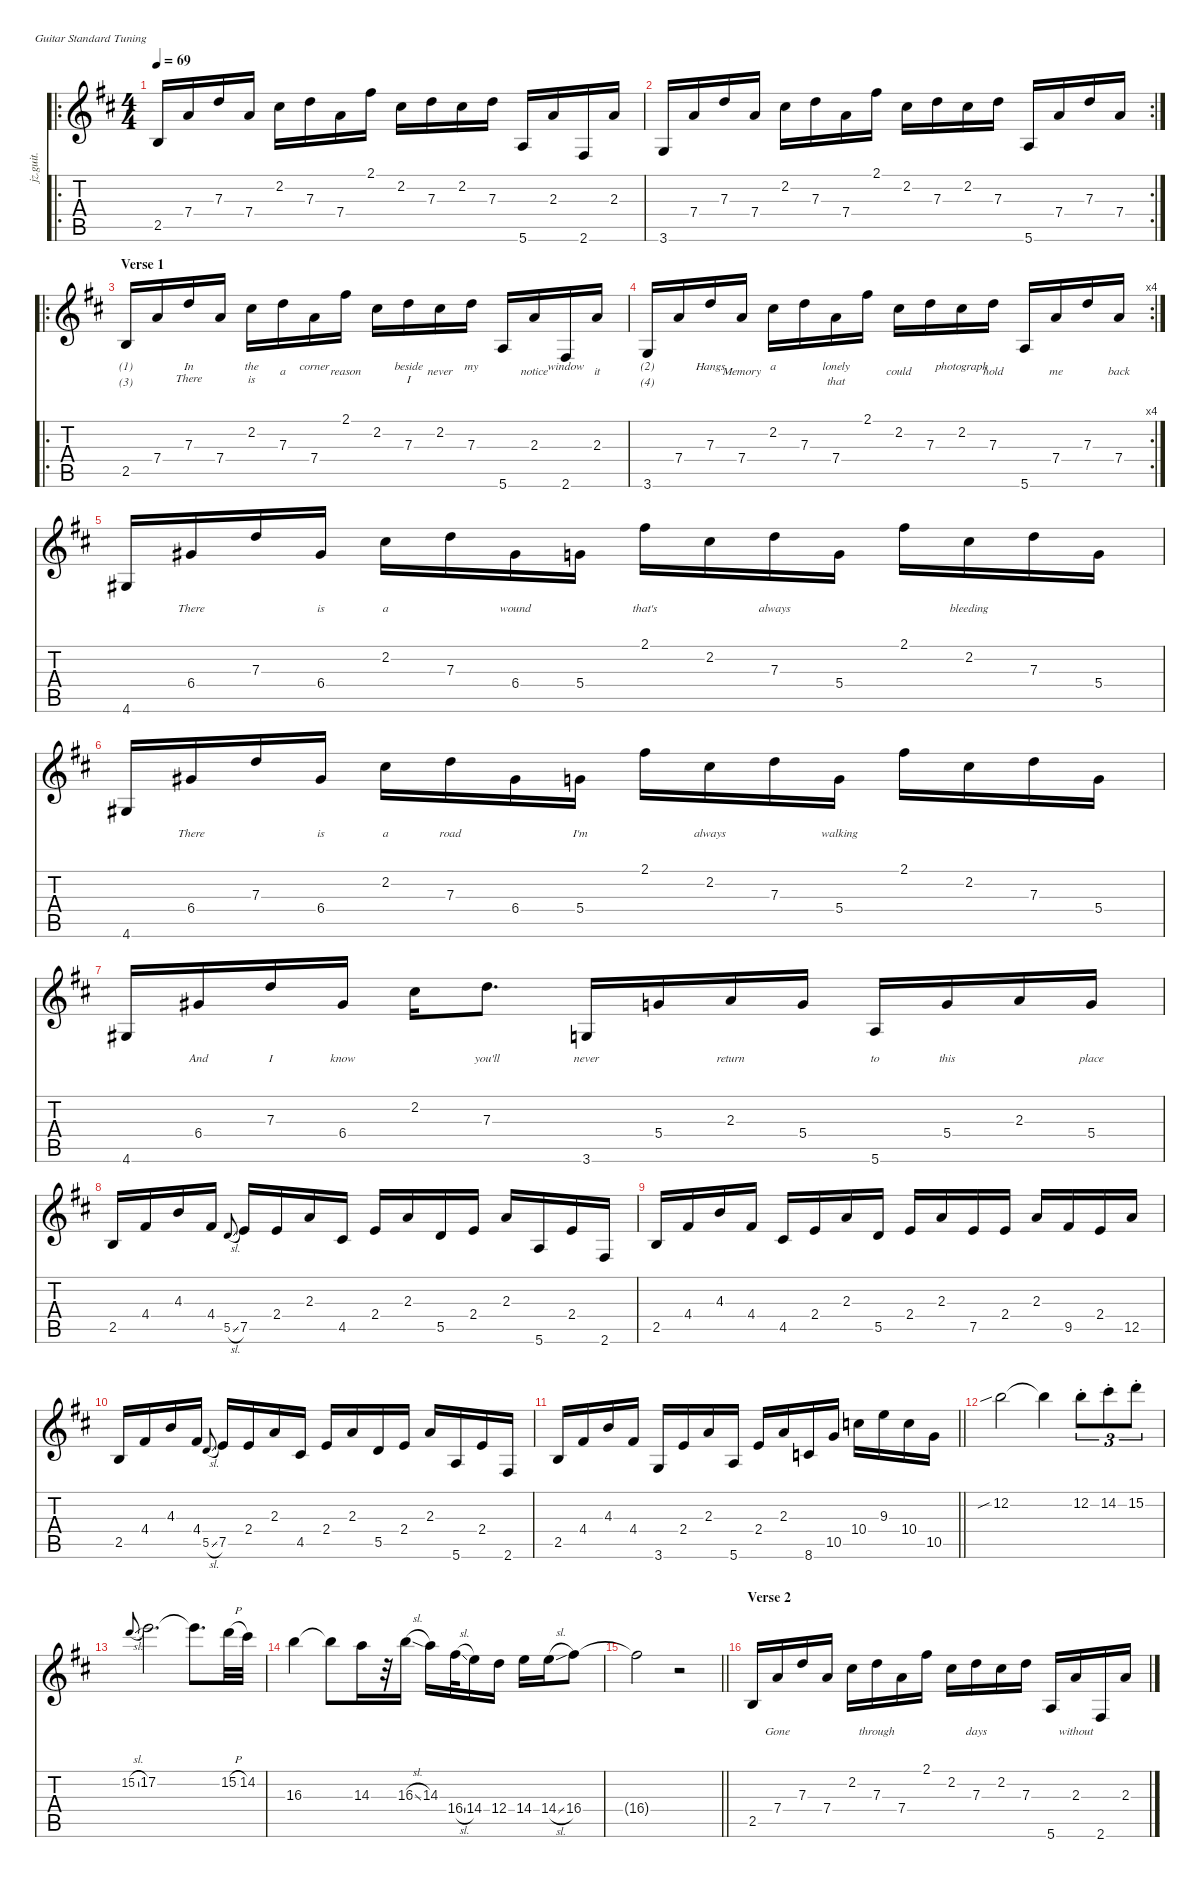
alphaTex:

\defaultSystemsLayout 4
\hideDynamics
\bracketExtendMode nobrackets
\otherSystemsTrackNameOrientation horizontal
\track ("Guitar 1" "jz.guit.") {defaultSystemsLayout 4 mute instrument electricguitarjazz}
\staff {score tabs}
\tuning (E4 B3 G3 D3 A2 E2)
\ro
\ts (4 4)
\beaming (8 2 2 2 2)
\tempo 69
\clef g2
\ks bminor
2.5{acc forcenatural}.16{dy f instrument electricguitarjazz beam Up} 7.4{acc forcenatural}.16{beam Up} 7.3{acc forcenatural}.16{beam Up} 7.4{acc forcenatural}.16{beam Up} 2.2{acc #}.16{beam Down} 7.3{acc forcenatural}.16{beam Down} 7.4{acc forcenatural}.16{beam Down} 2.1{acc #}.16{beam Down} 2.2{acc #}.16{beam Down} 7.3{acc forcenatural}.16{beam Down} 2.2{acc #}.16{beam Down} 7.3{acc forcenatural}.16{beam Down} 5.6{acc forcenatural}.16{beam Up} 2.3{acc forcenatural}.16{beam Up} 2.6{acc #}.16{beam Up} 2.3{acc forcenatural}.16{beam Up} |
\rc 2
3.6{acc forcenatural}.16{beam Up} 7.4{acc forcenatural}.16{beam Up} 7.3{acc forcenatural}.16{beam Up} 7.4{acc forcenatural}.16{beam Up} 2.2{acc #}.16{beam Down} 7.3{acc forcenatural}.16{beam Down} 7.4{acc forcenatural}.16{beam Down} 2.1{acc #}.16{beam Down} 2.2{acc #}.16{beam Down} 7.3{acc forcenatural}.16{beam Down} 2.2{acc #}.16{beam Down} 7.3{acc forcenatural}.16{beam Down} 5.6{acc forcenatural}.16{beam Up} 7.4{acc forcenatural}.16{beam Up} 7.3{acc forcenatural}.16{beam Up} 7.4{acc forcenatural}.16{beam Up} |
\ro
\section ("" "Verse 1")
2.5{acc forcenatural}.16{lyrics (0 "(1)") lyrics (1 "(3)") lyrics (2 "") lyrics (3 "") lyrics (4 "") beam Up} 7.4{acc forcenatural}.16{beam Up} 7.3{acc forcenatural}.16{lyrics (0 "In") lyrics (1 "There") lyrics (2 "") lyrics (3 "") lyrics (4 "") beam Up} 7.4{acc forcenatural}.16{beam Up} 2.2{acc #}.16{lyrics (0 "the") lyrics (1 "is") lyrics (2 "") lyrics (3 "") lyrics (4 "") beam Down} 7.3{acc forcenatural}.16{lyrics (0 "") lyrics (1 "a") lyrics (2 "") lyrics (3 "") lyrics (4 "") beam Down} 7.4{acc forcenatural}.16{lyrics (0 "corner") lyrics (1 "") lyrics (2 "") lyrics (3 "") lyrics (4 "") beam Down} 2.1{acc #}.16{lyrics (0 "") lyrics (1 "reason") lyrics (2 "") lyrics (3 "") lyrics (4 "") beam Down} 2.2{acc #}.16{beam Down} 7.3{acc forcenatural}.16{lyrics (0 "beside") lyrics (1 "I") lyrics (2 "") lyrics (3 "") lyrics (4 "") beam Down} 2.2{acc #}.16{lyrics (0 "") lyrics (1 "never") lyrics (2 "") lyrics (3 "") lyrics (4 "") beam Down} 7.3{acc forcenatural}.16{lyrics (0 "my") lyrics (1 "") lyrics (2 "") lyrics (3 "") lyrics (4 "") beam Down} 5.6{acc forcenatural}.16{beam Up} 2.3{acc forcenatural}.16{lyrics (0 "") lyrics (1 "notice") lyrics (2 "") lyrics (3 "") lyrics (4 "") beam Up} 2.6{acc #}.16{lyrics (0 "window") lyrics (1 "") lyrics (2 "") lyrics (3 "") lyrics (4 "") beam Up} 2.3{acc forcenatural}.16{lyrics (0 "") lyrics (1 "it") lyrics (2 "") lyrics (3 "") lyrics (4 "") beam Up} |
\rc 4
3.6{acc forcenatural}.16{lyrics (0 "(2)") lyrics (1 "(4)") lyrics (2 "") lyrics (3 "") lyrics (4 "") beam Up} 7.4{acc forcenatural}.16{beam Up} 7.3{acc forcenatural}.16{lyrics (0 "Hangs") lyrics (1 "") lyrics (2 "") lyrics (3 "") lyrics (4 "") beam Up} 7.4{acc forcenatural}.16{lyrics (0 "") lyrics (1 "Memory") lyrics (2 "") lyrics (3 "") lyrics (4 "") beam Up} 2.2{acc #}.16{lyrics (0 "a") lyrics (1 "") lyrics (2 "") lyrics (3 "") lyrics (4 "") beam Down} 7.3{acc forcenatural}.16{beam Down} 7.4{acc forcenatural}.16{lyrics (0 "lonely") lyrics (1 "that") lyrics (2 "") lyrics (3 "") lyrics (4 "") beam Down} 2.1{acc #}.16{beam Down} 2.2{acc #}.16{lyrics (0 "") lyrics (1 "could") lyrics (2 "") lyrics (3 "") lyrics (4 "") beam Down} 7.3{acc forcenatural}.16{beam Down} 2.2{acc #}.16{lyrics (0 "photograph") lyrics (1 "") lyrics (2 "") lyrics (3 "") lyrics (4 "") beam Down} 7.3{acc forcenatural}.16{lyrics (0 "") lyrics (1 "hold") lyrics (2 "") lyrics (3 "") lyrics (4 "") beam Down} 5.6{acc forcenatural}.16{beam Up} 7.4{acc forcenatural}.16{lyrics (0 "") lyrics (1 "me") lyrics (2 "") lyrics (3 "") lyrics (4 "") beam Up} 7.3{acc forcenatural}.16{beam Up} 7.4{acc forcenatural}.16{lyrics (0 "") lyrics (1 "back") lyrics (2 "") lyrics (3 "") lyrics (4 "") beam Up} |
4.6{acc #}.16{beam Up} 6.4{acc #}.16{lyrics (0 "") lyrics (1 "There") lyrics (2 "") lyrics (3 "") lyrics (4 "") beam Up} 7.3{acc forcenatural}.16{beam Up} 6.4{acc #}.16{lyrics (0 "") lyrics (1 "is") lyrics (2 "") lyrics (3 "") lyrics (4 "") beam Up} 2.2{acc #}.16{lyrics (0 "") lyrics (1 "a") lyrics (2 "") lyrics (3 "") lyrics (4 "") beam Down} 7.3{acc forcenatural}.16{beam Down} 6.4{acc #}.16{lyrics (0 "") lyrics (1 "wound") lyrics (2 "") lyrics (3 "") lyrics (4 "") beam Down} 5.4{acc forcenatural}.16{beam Down} 2.1{acc #}.16{lyrics (0 "") lyrics (1 "that's") lyrics (2 "") lyrics (3 "") lyrics (4 "") beam Down} 2.2{acc #}.16{beam Down} 7.3{acc forcenatural}.16{lyrics (0 "") lyrics (1 "always") lyrics (2 "") lyrics (3 "") lyrics (4 "") beam Down} 5.4{acc forcenatural}.16{beam Down} 2.1{acc #}.16{beam Down} 2.2{acc #}.16{lyrics (0 "") lyrics (1 "bleeding") lyrics (2 "") lyrics (3 "") lyrics (4 "") beam Down} 7.3{acc forcenatural}.16{beam Down} 5.4{acc forcenatural}.16{beam Down} |
4.6{acc #}.16{beam Up} 6.4{acc #}.16{lyrics (0 "") lyrics (1 "There") lyrics (2 "") lyrics (3 "") lyrics (4 "") beam Up} 7.3{acc forcenatural}.16{beam Up} 6.4{acc #}.16{lyrics (0 "") lyrics (1 "is") lyrics (2 "") lyrics (3 "") lyrics (4 "") beam Up} 2.2{acc #}.16{lyrics (0 "") lyrics (1 "a") lyrics (2 "") lyrics (3 "") lyrics (4 "") beam Down} 7.3{acc forcenatural}.16{lyrics (0 "") lyrics (1 "road") lyrics (2 "") lyrics (3 "") lyrics (4 "") beam Down} 6.4{acc #}.16{beam Down} 5.4{acc forcenatural}.16{lyrics (0 "") lyrics (1 "I'm") lyrics (2 "") lyrics (3 "") lyrics (4 "") beam Down} 2.1{acc #}.16{beam Down} 2.2{acc #}.16{lyrics (0 "") lyrics (1 "always") lyrics (2 "") lyrics (3 "") lyrics (4 "") beam Down} 7.3{acc forcenatural}.16{beam Down} 5.4{acc forcenatural}.16{lyrics (0 "") lyrics (1 "walking") lyrics (2 "") lyrics (3 "") lyrics (4 "") beam Down} 2.1{acc #}.16{beam Down} 2.2{acc #}.16{beam Down} 7.3{acc forcenatural}.16{beam Down} 5.4{acc forcenatural}.16{beam Down} |
4.6{acc #}.16{beam Up} 6.4{acc #}.16{lyrics (0 "") lyrics (1 "And") lyrics (2 "") lyrics (3 "") lyrics (4 "") beam Up} 7.3{acc forcenatural}.16{lyrics (0 "") lyrics (1 "I") lyrics (2 "") lyrics (3 "") lyrics (4 "") beam Up} 6.4{acc #}.16{lyrics (0 "") lyrics (1 "know") lyrics (2 "") lyrics (3 "") lyrics (4 "") beam Up} 2.2{acc #}.16{beam Down} 7.3{acc forcenatural}.8{d lyrics (0 "") lyrics (1 "you'll") lyrics (2 "") lyrics (3 "") lyrics (4 "") beam Down} 3.6{acc forcenatural}.16{lyrics (0 "") lyrics (1 "never") lyrics (2 "") lyrics (3 "") lyrics (4 "") beam Up} 5.4{acc forcenatural}.16{beam Up} 2.3{acc forcenatural}.16{lyrics (0 "") lyrics (1 "return") lyrics (2 "") lyrics (3 "") lyrics (4 "") beam Up} 5.4{acc forcenatural}.16{beam Up} 5.6{acc forcenatural}.16{lyrics (0 "") lyrics (1 "to") lyrics (2 "") lyrics (3 "") lyrics (4 "") beam Up} 5.4{acc forcenatural}.16{lyrics (0 "") lyrics (1 "this") lyrics (2 "") lyrics (3 "") lyrics (4 "") beam Up} 2.3{acc forcenatural}.16{beam Up} 5.4{acc forcenatural}.16{lyrics (0 "") lyrics (1 "place") lyrics (2 "") lyrics (3 "") lyrics (4 "") beam Up} |
2.5{acc forcenatural}.16{beam Up} 4.4{acc #}.16{beam Up} 4.3{acc forcenatural}.16{beam Up} 4.4{acc #}.16{beam Up} 5.5{sl acc forcenatural}.8{gr onbeat dy mf beam Up} 7.5{acc forcenatural}.16{dy f beam Up} 2.4{acc forcenatural}.16{beam Up} 2.3{acc forcenatural}.16{beam Up} 4.5{acc #}.16{beam Up} 2.4{acc forcenatural}.16{beam Up} 2.3{acc forcenatural}.16{beam Up} 5.5{acc forcenatural}.16{beam Up} 2.4{acc forcenatural}.16{beam Up} 2.3{acc forcenatural}.16{beam Up} 5.6{acc forcenatural}.16{beam Up} 2.4{acc forcenatural}.16{beam Up} 2.6{acc #}.16{beam Up} |
2.5{acc forcenatural}.16{beam Up} 4.4{acc #}.16{beam Up} 4.3{acc forcenatural}.16{beam Up} 4.4{acc #}.16{beam Up} 4.5{acc #}.16{beam Up} 2.4{acc forcenatural}.16{beam Up} 2.3{acc forcenatural}.16{beam Up} 5.5{acc forcenatural}.16{beam Up} 2.4{acc forcenatural}.16{beam Up} 2.3{acc forcenatural}.16{beam Up} 7.5{acc forcenatural}.16{beam Up} 2.4{acc forcenatural}.16{beam Up} 2.3{acc forcenatural}.16{beam Up} 9.5{acc #}.16{beam Up} 2.4{acc forcenatural}.16{beam Up} 12.5{acc forcenatural}.16{beam Up} |
2.5{acc forcenatural}.16{beam Up} 4.4{acc #}.16{beam Up} 4.3{acc forcenatural}.16{beam Up} 4.4{acc #}.16{beam Up} 5.5{sl acc forcenatural}.8{gr onbeat dy mf beam Up} 7.5{acc forcenatural}.16{dy f beam Up} 2.4{acc forcenatural}.16{beam Up} 2.3{acc forcenatural}.16{beam Up} 4.5{acc #}.16{beam Up} 2.4{acc forcenatural}.16{beam Up} 2.3{acc forcenatural}.16{beam Up} 5.5{acc forcenatural}.16{beam Up} 2.4{acc forcenatural}.16{beam Up} 2.3{acc forcenatural}.16{beam Up} 5.6{acc forcenatural}.16{beam Up} 2.4{acc forcenatural}.16{beam Up} 2.6{acc #}.16{beam Up} |
\barLineRight lightlight
2.5{acc forcenatural}.16{beam Up} 4.4{acc #}.16{beam Up} 4.3{acc forcenatural}.16{beam Up} 4.4{acc #}.16{beam Up} 3.6{acc forcenatural}.16{beam Up} 2.4{acc forcenatural}.16{beam Up} 2.3{acc forcenatural}.16{beam Up} 5.6{acc forcenatural}.16{beam Up} 2.4{acc forcenatural}.16{beam Up} 2.3{acc forcenatural}.16{beam Up} 8.6{acc forcenatural}.16{beam Up} 10.5{acc forcenatural}.16{beam Up} 10.4{acc forcenatural}.16{beam Down} 9.3{acc forcenatural}.16{beam Down} 10.4{acc forcenatural}.16{beam Down} 10.5{acc forcenatural}.16{beam Down} |
12.2{sib acc forcenatural}.2{beam Down} 12.2{t acc forcenatural}.4{beam Down} 12.2{st acc forcenatural}.8{tu (3 2) beam Down} 14.2{st acc #}.8{tu (3 2) beam Down} 15.2{st acc forcenatural}.8{tu (3 2) beam Down} |
15.2{sl acc forcenatural}.8{gr onbeat dy mf beam Up} 17.2{acc forcenatural}.2{d dy f beam Down} 17.2{t acc forcenatural}.8{d beam Down} 15.2{h acc forcenatural}.32{beam Down} 14.2{acc #}.32{beam Down} |
16.3{acc forcenatural}.4{beam Down} 16.3{t acc forcenatural}.8{beam Down} 14.3{acc forcenatural}.16{beam Down} r.32{beam Down} 16.3{sl acc forcenatural}.16{beam Down} 14.3{acc forcenatural}.16{beam Down} 16.4{sl acc #}.32{beam Down} 14.4{acc forcenatural}.16{beam Down} 12.4{acc forcenatural}.16{beam Down} 14.4{acc forcenatural}.16{beam Down} 14.4{sl acc forcenatural}.16{beam Down} 16.4{acc #}.8{beam Down} |
\barLineRight lightlight
16.4{t acc #}.2{beam Down} r.2{beam Down} |
\section ("" "Verse 2")
2.5{acc forcenatural}.16{beam Up} 7.4{acc forcenatural}.16{lyrics (0 "") lyrics (1 "Gone") lyrics (2 "") lyrics (3 "") lyrics (4 "") beam Up} 7.3{acc forcenatural}.16{beam Up} 7.4{acc forcenatural}.16{beam Up} 2.2{acc #}.16{beam Down} 7.3{acc forcenatural}.16{lyrics (0 "") lyrics (1 "through") lyrics (2 "") lyrics (3 "") lyrics (4 "") beam Down} 7.4{acc forcenatural}.16{beam Down} 2.1{acc #}.16{beam Down} 2.2{acc #}.16{beam Down} 7.3{acc forcenatural}.16{lyrics (0 "") lyrics (1 "days") lyrics (2 "") lyrics (3 "") lyrics (4 "") beam Down} 2.2{acc #}.16{beam Down} 7.3{acc forcenatural}.16{beam Down} 5.6{acc forcenatural}.16{beam Up} 2.3{acc forcenatural}.16{lyrics (0 "") lyrics (1 "without") lyrics (2 "") lyrics (3 "") lyrics (4 "") beam Up} 2.6{acc #}.16{beam Up} 2.3{acc forcenatural}.16{beam Up}
